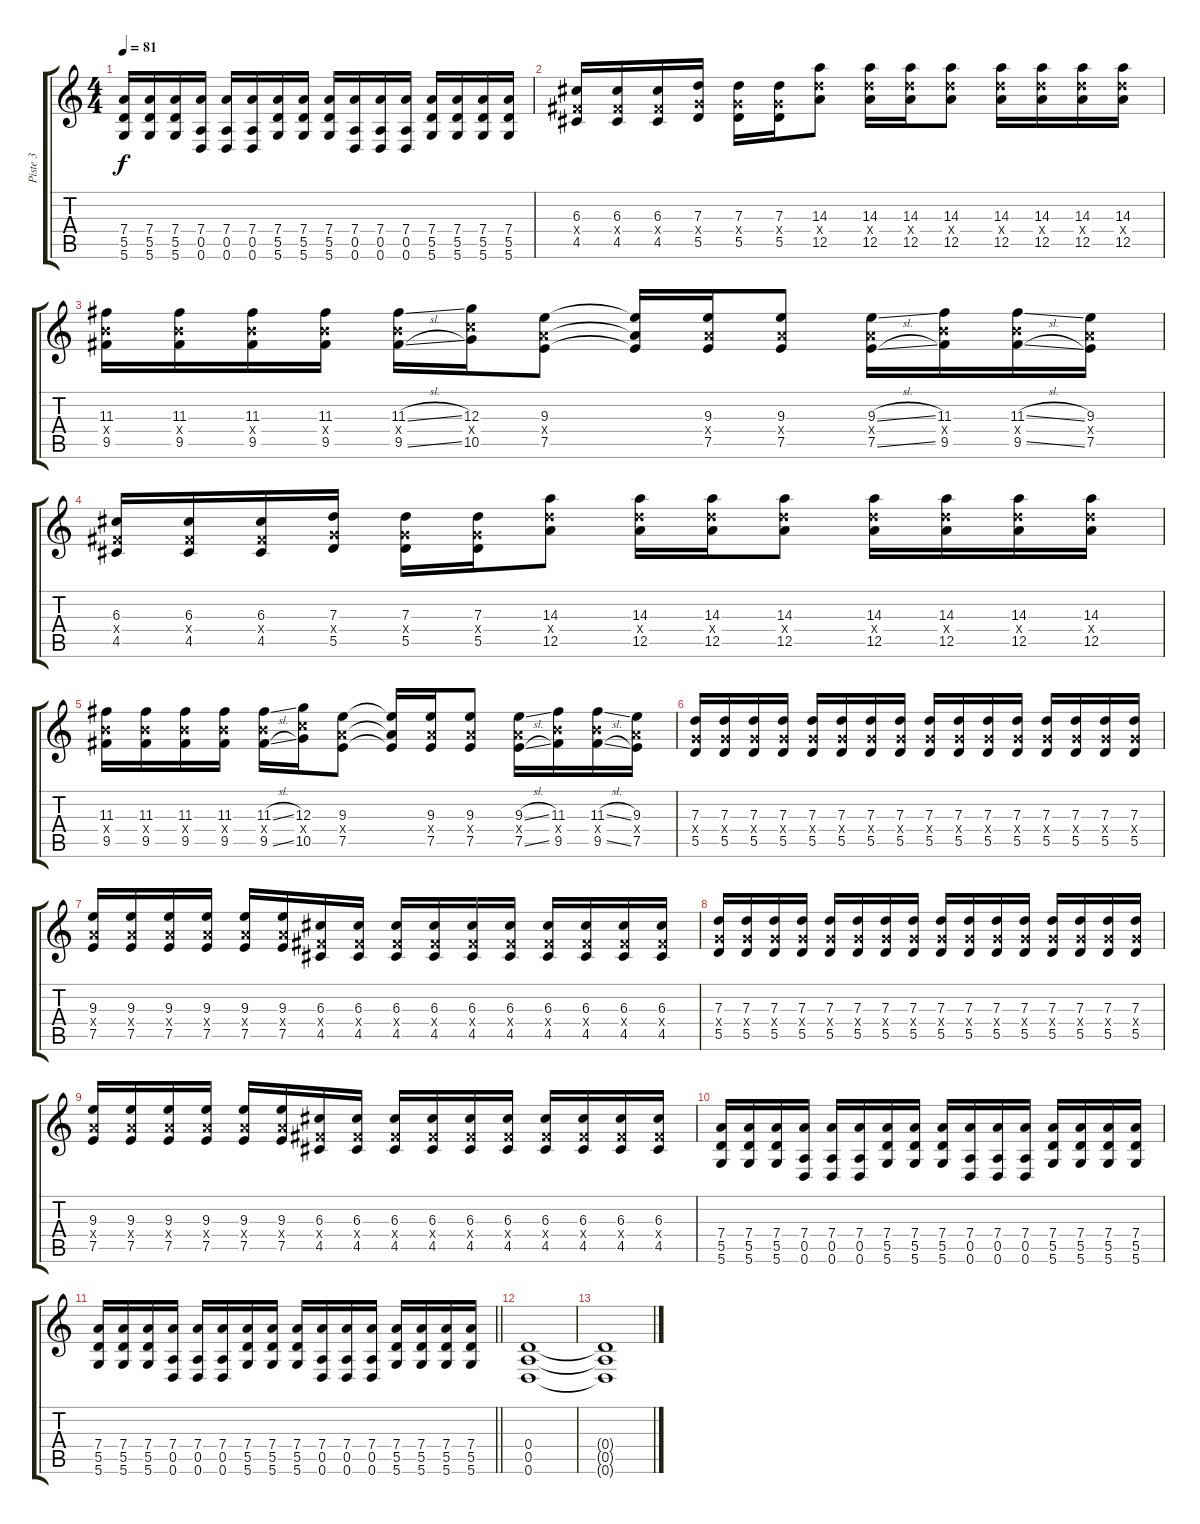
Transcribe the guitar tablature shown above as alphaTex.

\track ("Piste 3" "Piste 3") {instrument distortionguitar}
\staff {score tabs}
\tuning (E4 B3 G3 D3 A2 D2) {hide}
\ts (4 4)
\tempo 81
\clef g2
\ks c
(7.4 5.5 5.6).16{dy f} (7.4 5.5 5.6).16 (7.4 5.5 5.6).16 (7.4 0.5 0.6).16 (7.4 0.5 0.6).16 (7.4 0.5 0.6).16 (7.4 5.5 5.6).16 (7.4 5.5 5.6).16 (7.4 5.5 5.6).16 (7.4 0.5 0.6).16 (7.4 0.5 0.6).16 (7.4 0.5 0.6).16 (7.4 5.5 5.6).16 (7.4 5.5 5.6).16 (7.4 5.5 5.6).16 (7.4 5.5 5.6).16 |
(6.3 4.4{x} 4.5).16 (6.3 4.4{x} 4.5).16 (6.3 4.4{x} 4.5).16 (7.3 5.4{x} 5.5).16 (7.3 5.4{x} 5.5).16 (7.3 5.4{x} 5.5).16 (14.3 12.4{x} 12.5).8 (14.3 12.4{x} 12.5).16 (14.3 12.4{x} 12.5).16 (14.3 12.4{x} 12.5).8 (14.3 12.4{x} 12.5).16 (14.3 12.4{x} 12.5).16 (14.3 12.4{x} 12.5).16 (14.3 12.4{x} 12.5).16 |
(11.3 9.4{x} 9.5).16 (11.3 9.4{x} 9.5).16 (11.3 9.4{x} 9.5).16 (11.3 9.4{x} 9.5).16 (11.3{sl} 9.4{x} 9.5{sl}).16 (12.3 10.4{x} 10.5).16 (9.3 7.4{x} 7.5).8 (9.3{t} 7.4{t} 7.5{t}).16 (9.3 7.4{x} 7.5).16 (9.3 7.4{x} 7.5).8 (9.3{sl} 7.4{x} 7.5{sl}).16 (11.3 9.4{x} 9.5).16 (11.3{sl} 9.4{x} 9.5{sl}).16 (9.3 7.4{x} 7.5).16 |
(6.3 4.4{x} 4.5).16 (6.3 4.4{x} 4.5).16 (6.3 4.4{x} 4.5).16 (7.3 5.4{x} 5.5).16 (7.3 5.4{x} 5.5).16 (7.3 5.4{x} 5.5).16 (14.3 12.4{x} 12.5).8 (14.3 12.4{x} 12.5).16 (14.3 12.4{x} 12.5).16 (14.3 12.4{x} 12.5).8 (14.3 12.4{x} 12.5).16 (14.3 12.4{x} 12.5).16 (14.3 12.4{x} 12.5).16 (14.3 12.4{x} 12.5).16 |
(11.3 9.4{x} 9.5).16 (11.3 9.4{x} 9.5).16 (11.3 9.4{x} 9.5).16 (11.3 9.4{x} 9.5).16 (11.3{sl} 9.4{x} 9.5{sl}).16 (12.3 10.4{x} 10.5).16 (9.3 7.4{x} 7.5).8 (9.3{t} 7.4{t} 7.5{t}).16 (9.3 7.4{x} 7.5).16 (9.3 7.4{x} 7.5).8 (9.3{sl} 7.4{x} 7.5{sl}).16 (11.3 9.4{x} 9.5).16 (11.3{sl} 9.4{x} 9.5{sl}).16 (9.3 7.4{x} 7.5).16 |
(7.3 5.4{x} 5.5).16 (7.3 5.4{x} 5.5).16 (7.3 5.4{x} 5.5).16 (7.3 5.4{x} 5.5).16 (7.3 5.4{x} 5.5).16 (7.3 5.4{x} 5.5).16 (7.3 5.4{x} 5.5).16 (7.3 5.4{x} 5.5).16 (7.3 5.4{x} 5.5).16 (7.3 5.4{x} 5.5).16 (7.3 5.4{x} 5.5).16 (7.3 5.4{x} 5.5).16 (7.3 5.4{x} 5.5).16 (7.3 5.4{x} 5.5).16 (7.3 5.4{x} 5.5).16 (7.3 5.4{x} 5.5).16 |
(9.3 7.4{x} 7.5).16 (9.3 7.4{x} 7.5).16 (9.3 7.4{x} 7.5).16 (9.3 7.4{x} 7.5).16 (9.3 7.4{x} 7.5).16 (9.3 7.4{x} 7.5).16 (6.3 4.4{x} 4.5).16 (6.3 4.4{x} 4.5).16 (6.3 4.4{x} 4.5).16 (6.3 4.4{x} 4.5).16 (6.3 4.4{x} 4.5).16 (6.3 4.4{x} 4.5).16 (6.3 4.4{x} 4.5).16 (6.3 4.4{x} 4.5).16 (6.3 4.4{x} 4.5).16 (6.3 4.4{x} 4.5).16 |
(7.3 5.4{x} 5.5).16 (7.3 5.4{x} 5.5).16 (7.3 5.4{x} 5.5).16 (7.3 5.4{x} 5.5).16 (7.3 5.4{x} 5.5).16 (7.3 5.4{x} 5.5).16 (7.3 5.4{x} 5.5).16 (7.3 5.4{x} 5.5).16 (7.3 5.4{x} 5.5).16 (7.3 5.4{x} 5.5).16 (7.3 5.4{x} 5.5).16 (7.3 5.4{x} 5.5).16 (7.3 5.4{x} 5.5).16 (7.3 5.4{x} 5.5).16 (7.3 5.4{x} 5.5).16 (7.3 5.4{x} 5.5).16 |
(9.3 7.4{x} 7.5).16 (9.3 7.4{x} 7.5).16 (9.3 7.4{x} 7.5).16 (9.3 7.4{x} 7.5).16 (9.3 7.4{x} 7.5).16 (9.3 7.4{x} 7.5).16 (6.3 4.4{x} 4.5).16 (6.3 4.4{x} 4.5).16 (6.3 4.4{x} 4.5).16 (6.3 4.4{x} 4.5).16 (6.3 4.4{x} 4.5).16 (6.3 4.4{x} 4.5).16 (6.3 4.4{x} 4.5).16 (6.3 4.4{x} 4.5).16 (6.3 4.4{x} 4.5).16 (6.3 4.4{x} 4.5).16 |
(7.4 5.5 5.6).16 (7.4 5.5 5.6).16 (7.4 5.5 5.6).16 (7.4 0.5 0.6).16 (7.4 0.5 0.6).16 (7.4 0.5 0.6).16 (7.4 5.5 5.6).16 (7.4 5.5 5.6).16 (7.4 5.5 5.6).16 (7.4 0.5 0.6).16 (7.4 0.5 0.6).16 (7.4 0.5 0.6).16 (7.4 5.5 5.6).16 (7.4 5.5 5.6).16 (7.4 5.5 5.6).16 (7.4 5.5 5.6).16 |
\barLineRight lightlight
(7.4 5.5 5.6).16 (7.4 5.5 5.6).16 (7.4 5.5 5.6).16 (7.4 0.5 0.6).16 (7.4 0.5 0.6).16 (7.4 0.5 0.6).16 (7.4 5.5 5.6).16 (7.4 5.5 5.6).16 (7.4 5.5 5.6).16 (7.4 0.5 0.6).16 (7.4 0.5 0.6).16 (7.4 0.5 0.6).16 (7.4 5.5 5.6).16 (7.4 5.5 5.6).16 (7.4 5.5 5.6).16 (7.4 5.5 5.6).16 |
(0.4 0.5 0.6).1 |
(0.4{t} 0.5{t} 0.6{t}).1
